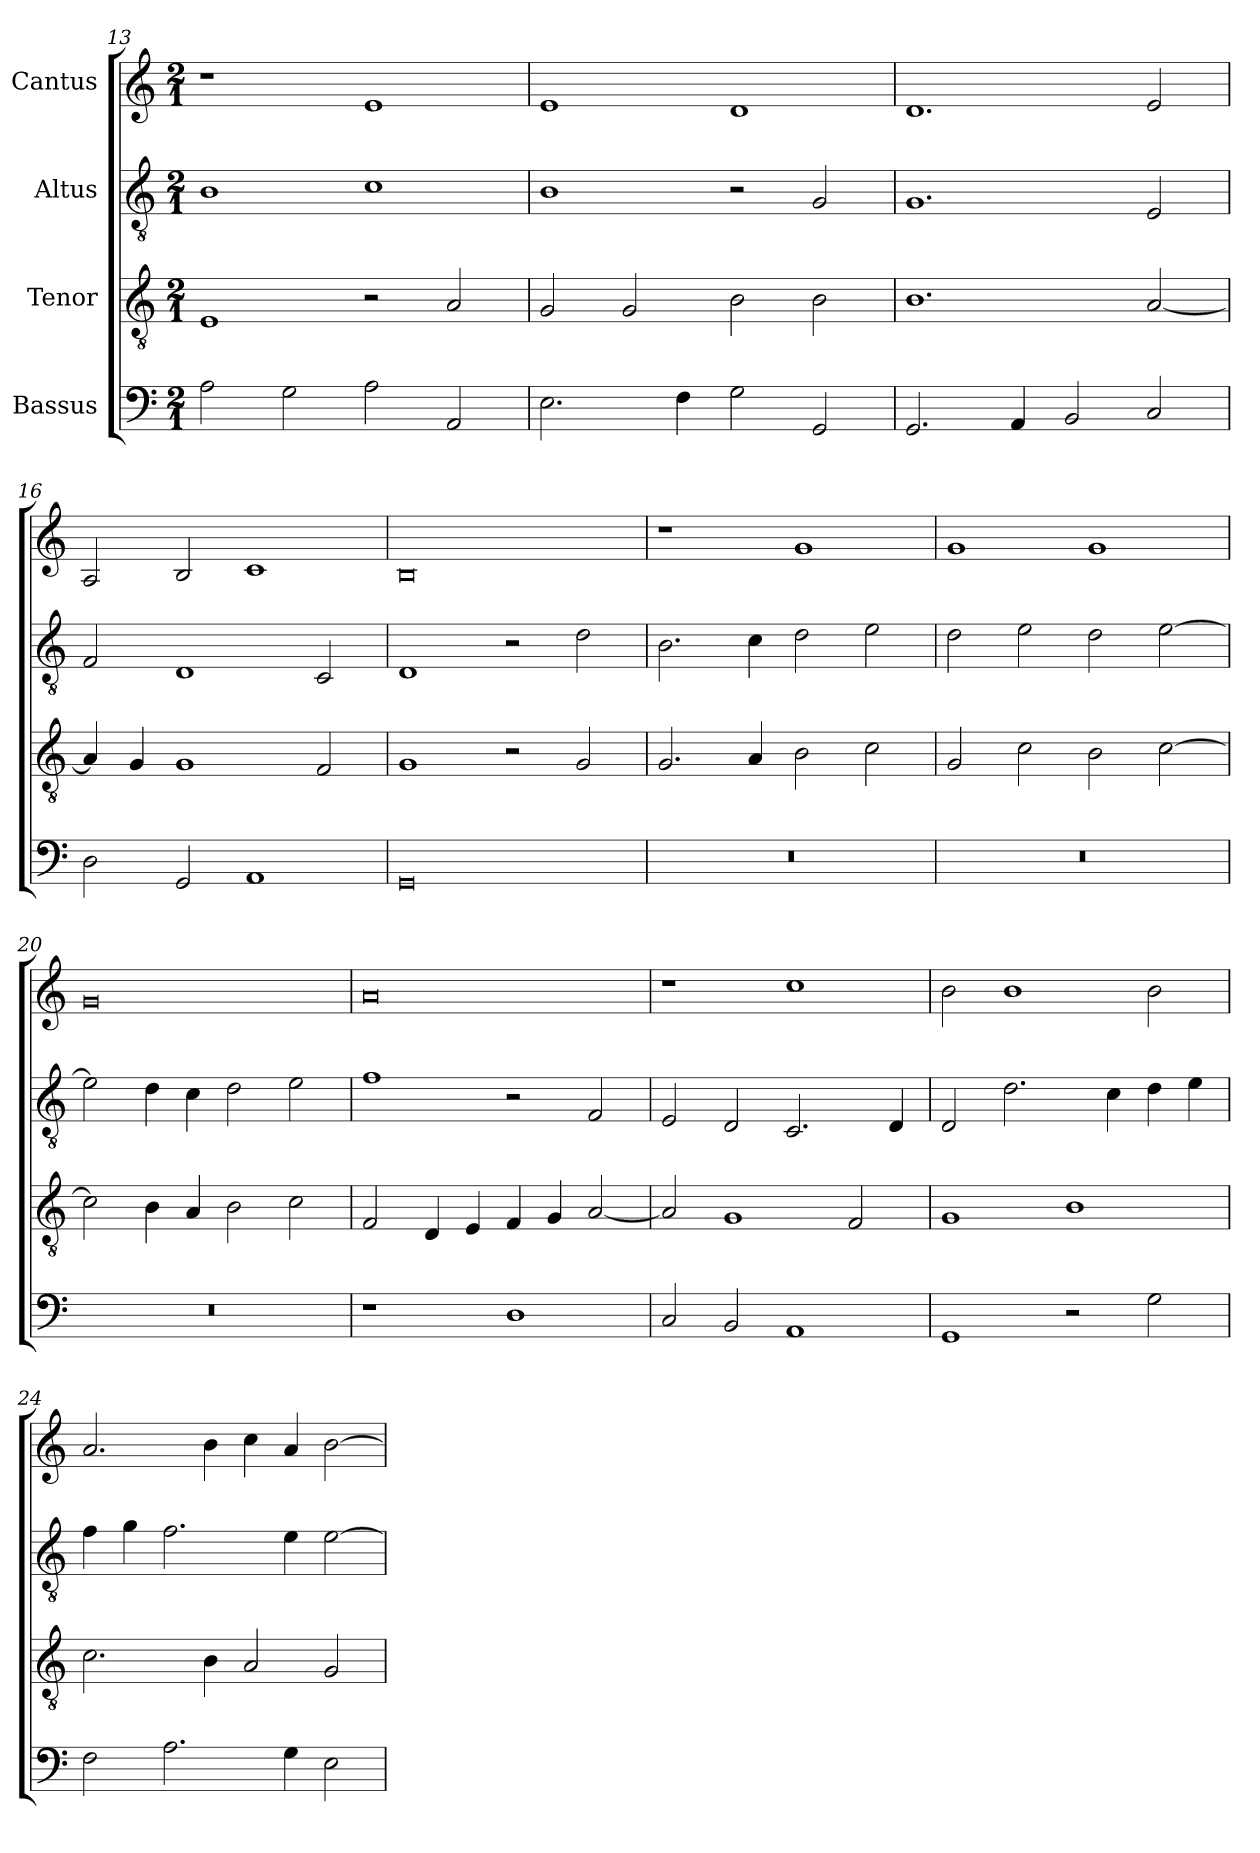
**kern	**kern	**kern	**kern
*part4	*part3	*part2	*part1
*staff4	*staff3	*staff2	*staff1
*I"Bassus	*I"Tenor	*I"Altus	*I"Cantus
!!LO:LB:g=z
*clefF4	*clefGv2	*clefGv2	*clefG2
*	*ITrd7c12	*ITrd7c12	*
*k[]	*k[]	*k[]	*k[]
*C:	*C:	*C:	*C:
*M2/1	*M2/1	*M2/1	*M2/1
=13	=13	=13	=13
2Ai\	1EEi	1BBi	1r
2Gi\	.	.	.
2Ai\	2r	1Ci	1ei
2AAi/	2AAi/	.	.
=14	=14	=14	=14
2.Ei\	2GGi/	1BBi	1ei
.	2GGi/	.	.
4Fi\	.	.	.
2Gi\	2BBi\	2r	1di
2GGi/	2BBi\	2GGi/	.
=15	=15	=15	=15
2.GGi/	1.BBi	1.GGi	1.di
4AAi/	.	.	.
2BBi/	.	.	.
2Ci/	[<2AAi/	2EEi/	2ei/
=16	=16	=16	=16
2Di\	4AAi/]	2FFi/	2Ai/
.	4GGi/	.	.
2GGi/	1GGi	1DDi	2Bi/
1AAi	.	.	1ci
.	2FFi/	2CCi/	.
=17	=17	=17	=17
0GGi	1GGi	1DDi	0Bi
.	2r	2r	.
.	2GGi/	2Di\	.
!!LO:LB:g=z
=18	=18	=18	=18
!LO:N:vis=1	!	!	!
0r	2.GGi/	2.BBi\	1r
.	4AAi/	4Ci\	.
.	2BBi\	2Di\	1gi
.	2Ci\	2Ei\	.
=19	=19	=19	=19
!LO:N:vis=1	!	!	!
0r	2GGi/	2Di\	1gi
.	2Ci\	2Ei\	.
.	2BBi\	2Di\	1gi
.	[>2Ci\	[>2Ei\	.
=20	=20	=20	=20
!LO:N:vis=1	!	!	!
0r	2Ci\]	2Ei\]	0gi
.	4BBi\	4Di\	.
.	4AAi/	4Ci\	.
.	2BBi\	2Di\	.
.	2Ci\	2Ei\	.
=21	=21	=21	=21
1r	2FFi/	1Fi	0ai
.	4DDi/	.	.
.	4EEi/	.	.
1Di	4FFi/	2r	.
.	4GGi/	.	.
.	[<2AAi/	2FFi/	.
=22	=22	=22	=22
2Ci/	2AAi/]	2EEi/	1r
2BBi/	1GGi	2DDi/	.
1AAi	.	2.CCi/	1cci
.	2FFi/	.	.
.	.	4DDi/	.
!!LO:LB:g=z
=23	=23	=23	=23
1GGi	1GGi	2DDi/	2bi\
.	.	2.Di\	1bi
2r	1BBi	.	.
.	.	4Ci\	.
2Gi\	.	4Di\	2bi\
.	.	4Ei\	.
=24	=24	=24	=24
2Fi\	2.Ci\	4Fi\	2.ai/
.	.	4Gi\	.
2.Ai\	.	2.Fi\	.
.	4BBi\	.	4bi\
.	2AAi/	.	4cci\
4Gi\	.	4Ei\	4ai/
2Ei\	2GGi/	[>2Ei\	[>2bi\
=	=	=	=
*-	*-	*-	*-
